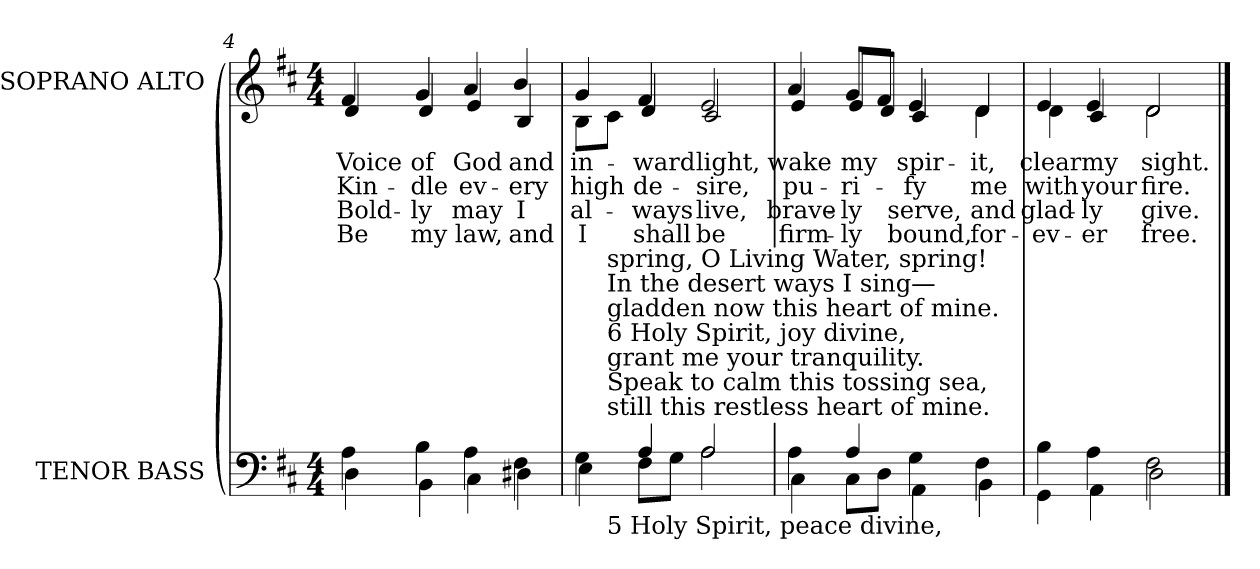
**kern	**kern	**text	**text	**text	**text
*part2	*part1	*part1	*part1	*part1	*part1
*staff2	*staff1	*staff1	*staff1	*staff1	*staff1
*I"TENOR BASS	*I"SOPRANO ALTO	*	*	*	*
*I'T. B.	*I'S. A.	*	*	*	*
!!LO:LB:g=z
*clefF4	*clefG2	*	*	*	*
*k[f#c#]	*k[f#c#]	*	*	*	*
*D:	*D:	*	*	*	*
*M4/4	*M4/4	*	*	*	*
=4	=4	=4	=4	=4	=4
*^	*	*	*	*	*
!	!	!	!LO:LY:b:color=#000000	!LO:LY:b:color=#000000	!LO:LY:b:color=#000000	!LO:LY:b:color=#000000
*	*	*^	*	*	*	*
4Ai\	4Di\	4f#i/	4di/	Voice	Kin-	Bold-	Be
!	!	!	!	!LO:LY:b:color=#000000	!LO:LY:b:color=#000000	!LO:LY:b:color=#000000	!LO:LY:b:color=#000000
4Bi\	4BBi\	4gi/	4di/	of	-dle	-ly	my
!	!	!	!	!LO:LY:b:color=#000000	!LO:LY:b:color=#000000	!LO:LY:b:color=#000000	!LO:LY:b:color=#000000
4Ai\	4C#i\	4ai/	4ei/	God	ev-	may	law,
!	!	!	!	!LO:LY:b:color=#000000	!LO:LY:b:color=#000000	!LO:LY:b:color=#000000	!LO:LY:b:color=#000000
4F#i\	4D#Xi\	4bi/	4Bi/	and	-ery	I	and
=5	=5	=5	=5	=5	=5	=5	=5
!	!	!	!	!LO:LY:b:color=#000000	!LO:LY:b:color=#000000	!LO:LY:b:color=#000000	!LO:LY:b:color=#000000
*	*^	*	*	*	*	*	*
4Gi\	4Ei\	8ryy	4gi/	8Bi\L	in-	high	al-	I
!	!	!LO:TX:b:t=5 Holy Spirit, peace divine,	!	!	!	!	!	!
!	!	!LO:TX:t=still this restless heart of mine.	!	!	!	!	!	!
!	!	!LO:TX:t=Speak to calm this tossing sea,	!	!	!	!	!	!
!	!	!LO:TX:t=grant me your tranquility.	!	!	!	!	!	!
!	!	!LO:TX:t=6 Holy Spirit, joy divine,	!	!	!	!	!	!
!	!	!LO:TX:t=gladden now this heart of mine.	!	!	!	!	!	!
!	!	!LO:TX:t=In the desert ways I sing—	!	!	!	!	!	!
!	!	!LO:TX:t=spring, O Living Water, spring!	!	!	!	!	!	!
.	.	2..ryy	.	8c#i\J	.	.	.	.
!	!	!	!	!	!LO:LY:b:color=#000000	!LO:LY:b:color=#000000	!LO:LY:b:color=#000000	!LO:LY:b:color=#000000
4Ai/	8F#i\L	.	4f#i/	4di/	-ward	de-	-ways	shall
.	8Gi\J	.	.	.	.	.	.	.
!	!	!	!	!	!LO:LY:b:color=#000000	!LO:LY:b:color=#000000	!LO:LY:b:color=#000000	!LO:LY:b:color=#000000
2Ai/	2Ai\	.	2ei/	2c#i/	light,	-sire,	live,	be
*	*v	*v	*	*	*	*	*	*
=6	=6	=6	=6	=6	=6	=6	=6
*	*^	*	*	*	*	*	*
!	!	!	!	!	!LO:LY:b:color=#000000	!LO:LY:b:color=#000000	!LO:LY:b:color=#000000	!LO:LY:b:color=#000000
*	*v	*v	*	*	*	*	*	*
4Ai\	4C#i\	4ai/	4ei/	wake	pu-	brave-	firm-
!	!	!	!	!LO:LY:b:color=#000000	!LO:LY:b:color=#000000	!LO:LY:b:color=#000000	!LO:LY:b:color=#000000
4Ai/	8C#i\L	8gi/L	8ei/L	my	-ri-	-ly	-ly
.	8Di\J	8f#i/J	8di/J	.	.	.	.
!	!	!	!	!LO:LY:b:color=#000000	!LO:LY:b:color=#000000	!LO:LY:b:color=#000000	!LO:LY:b:color=#000000
4Gi\	4AAi\	4ei/	4c#i/	spir-	-fy	serve,	bound,
!	!	!	!	!LO:LY:b:color=#000000	!LO:LY:b:color=#000000	!LO:LY:b:color=#000000	!LO:LY:b:color=#000000
4F#i\	4BBi\	4di/	4di\	-it,	me	and	for-
=7	=7	=7	=7	=7	=7	=7	=7
!	!	!	!	!LO:LY:b:color=#000000	!LO:LY:b:color=#000000	!LO:LY:b:color=#000000	!LO:LY:b:color=#000000
4Bi\	4GGi\	4ei/	4di\	clear	with	glad-	-ev-
!	!	!	!	!LO:LY:b:color=#000000	!LO:LY:b:color=#000000	!LO:LY:b:color=#000000	!LO:LY:b:color=#000000
4Ai\	4AAi\	4ei/	4c#i/	my	your	-ly	-er
!	!	!	!	!LO:LY:b:color=#000000	!LO:LY:b:color=#000000	!LO:LY:b:color=#000000	!LO:LY:b:color=#000000
2F#i\	2Di\	2di/	2di\	sight.	fire.	give.	free.
*v	*v	*	*	*	*	*	*
*	*v	*v	*	*	*	*
==	==	==	==	==	==
*-	*-	*-	*-	*-	*-
